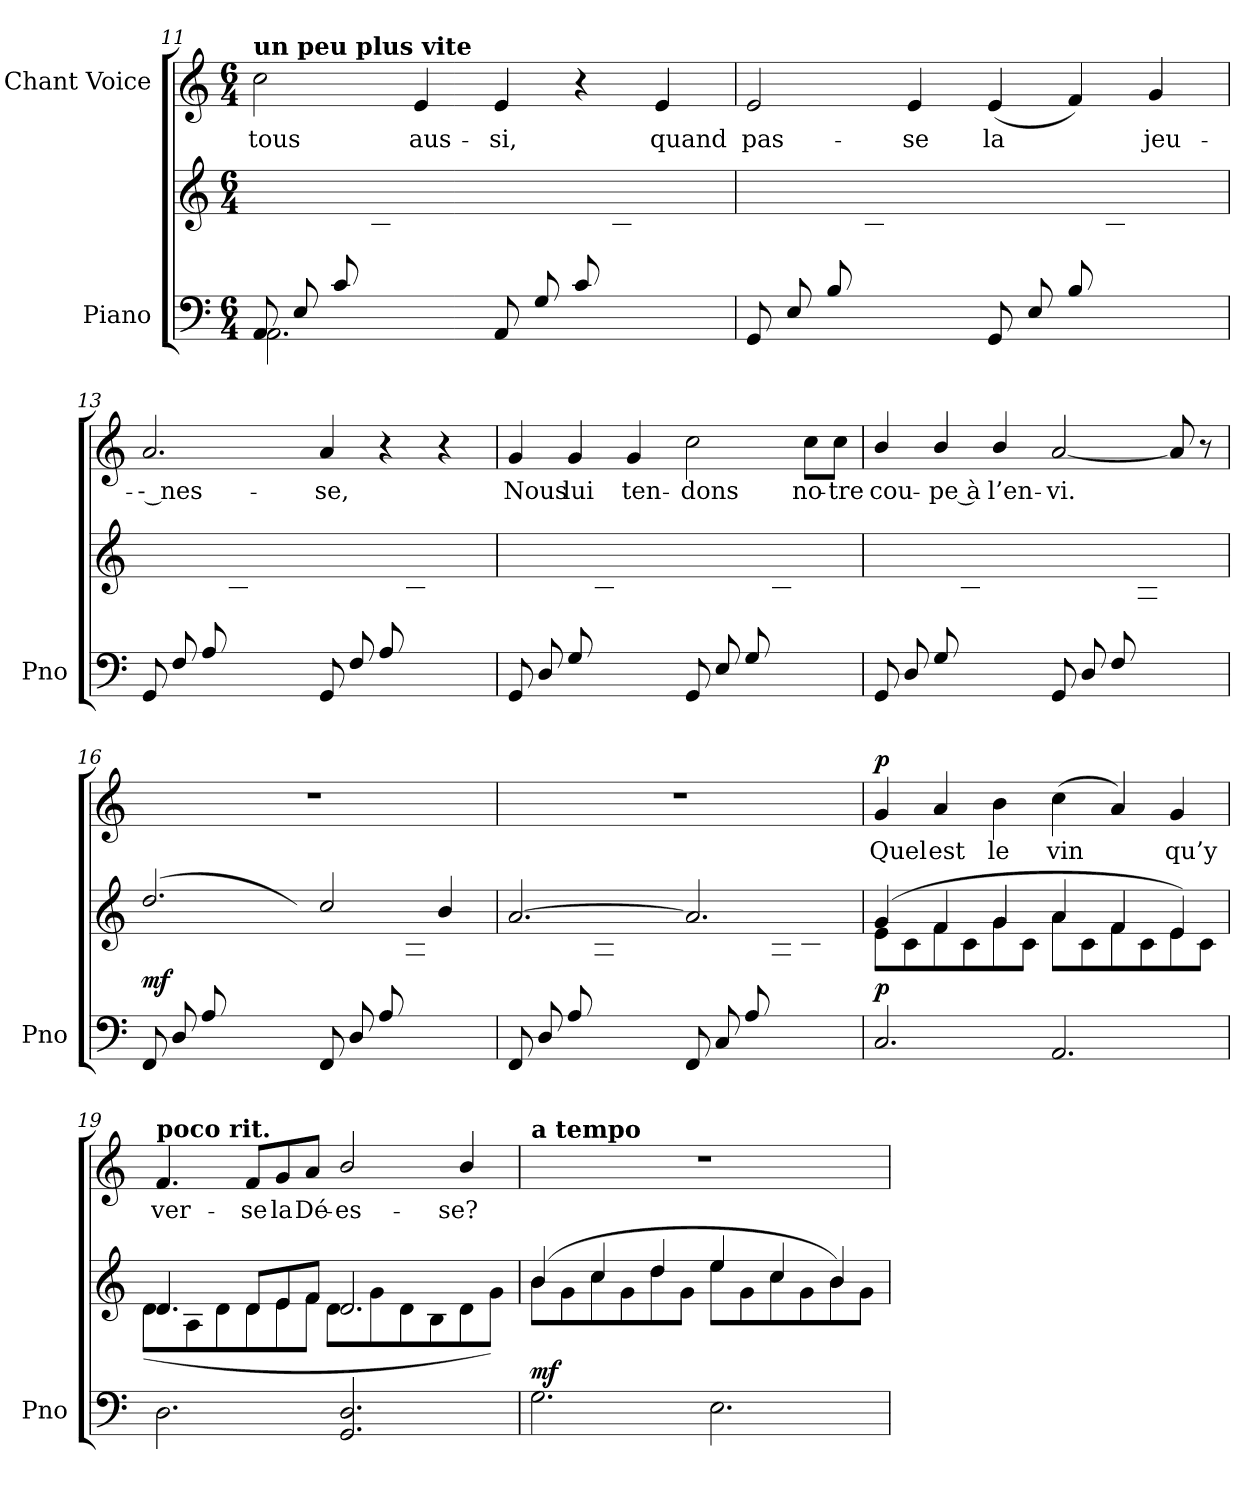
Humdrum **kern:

**kern	**kern	**dynam	**kern	**text	**dynam
*part2	*part2	*part2	*part1	*part1	*part1
*staff3	*staff2	*staff2/3	*staff1	*staff1	*staff1
*I"Piano	*	*	*I"Chant Voice	*	*
*I'Pno	*	*	*	*	*
*clefF4	*clefG2	*	*clefG2	*	*
*k[]	*k[]	*	*k[]	*	*
*M6/4	*M6/4	*	*M6/4	*	*
=11	=11	=11	=11	=11	=11
*^	*^	*	*	*	*
!	!	!	!	!	!LO:TX:a:B:t=un peu plus vite	!	!
!	!	!	!	!	!	!LO:LY:b	!
(<8AA/L	2.AA\	1.ryy	4.ryy	.	2cc\	tous	.
8E/	.	.	.	.	.	.	.
8c/	.	.	.	.	.	.	.
4.ryy	.	.	8c\	.	.	.	.
!	!	!	!	!	!	!LO:LY:b	!
.	.	.	8e\	.	4e/	aus-	.
.	.	.	8cc\J)	.	.	.	.
!	!	!	!	!	!	!LO:LY:b	!
(<8AA/L	2.ryy	.	4.ryy	.	4e/	-si,	.
8G/	.	.	.	.	.	.	.
8c/	.	.	.	.	4r	.	.
4.ryy	.	.	8c\	.	.	.	.
!	!	!	!	!	!	!LO:LY:b	!
.	.	.	8e\	.	4e/	quand	.
.	.	.	8cc\J)	.	.	.	.
!!LO:PB:g=z
=12	=12	=12	=12	=12	=12	=12	=12
!	!	!	!	!	!	!LO:LY:b	!
*	*	*v	*v	*	*	*	*
(<8GG/L	1.ryy	4.ryy	.	2e/	pas-	.
8E/	.	.	.	.	.	.
8B/	.	.	.	.	.	.
4.ryy	.	8B\	.	.	.	.
!	!	!	!	!	!LO:LY:b	!
.	.	8e\	.	4e/	-se	.
.	.	8b\J)	.	.	.	.
!	!	!	!	!	!LO:LY:b	!
(<8GG/L	.	4.ryy	.	(4e/	la	.
8E/	.	.	.	.	.	.
8B/	.	.	.	4f/)	.	.
4.ryy	.	8B\	.	.	.	.
!	!	!	!	!	!LO:LY:b	!
.	.	8e\	.	4g/	jeu-	.
.	.	8b\J)	.	.	.	.
!!LO:PB:g=z
=13	=13	=13	=13	=13	=13	=13
!	!	!	!	!	!LO:LY:b	!
(<8GG/L	1.ryy	4.ryy	.	2.a/	-- nes-	.
8F/	.	.	.	.	.	.
8A/	.	.	.	.	.	.
4.ryy	.	8c\	.	.	.	.
.	.	8f\	.	.	.	.
.	.	8a\J)	.	.	.	.
!	!	!	!	!	!LO:LY:b	!
(<8GG/L	.	4.ryy	.	4a/	-se,	.
8F/	.	.	.	.	.	.
8A/	.	.	.	4r	.	.
4.ryy	.	8c\	.	.	.	.
.	.	8f\	.	4r	.	.
.	.	8a\J)	.	.	.	.
=14	=14	=14	=14	=14	=14	=14
!	!	!	!	!	!LO:LY:b	!
(<8GG/L	1.ryy	4.ryy	.	4g/	Nous	.
8D/	.	.	.	.	.	.
!	!	!	!	!	!LO:LY:b	!
8G/	.	.	.	4g/	lui	.
4.ryy	.	8B\	.	.	.	.
!	!	!	!	!	!LO:LY:b	!
.	.	8d\	.	4g/	ten-	.
.	.	8g\J)	.	.	.	.
!	!	!	!	!	!LO:LY:b	!
(<8GG/L	.	4.ryy	.	2cc\	-dons	.
8E/	.	.	.	.	.	.
8G/	.	.	.	.	.	.
4.ryy	.	8c\	.	.	.	.
!	!	!	!	!	!LO:LY:b	!
.	.	8e\	.	8cc\L	no-	.
!	!	!	!	!	!LO:LY:b	!
.	.	8cc\J)	.	8cc\J	-tre	.
!!LO:LB:g=z
=15	=15	=15	=15	=15	=15	=15
!	!	!	!	!	!LO:LY:b	!
(<8GG/L	1.ryy	4.ryy	.	4b/	cou-	.
8D/	.	.	.	.	.	.
!	!	!	!	!	!LO:LY:b	!
8G/	.	.	.	4b/	pe à	.
4.ryy	.	8B\	.	.	.	.
!	!	!	!	!	!LO:LY:b	!
.	.	8d\	.	4b/	l’en-	.
.	.	8g\J)	.	.	.	.
!	!	!	!	!	!LO:LY:b	!
(<8GG/L	.	4.ryy	.	[2a/	-vi.	.
8D/	.	.	.	.	.	.
8F/	.	.	.	.	.	.
4.ryy	.	8A\	.	.	.	.
.	.	8d\	.	8a/]	.	.
.	.	8a\J)	.	8r	.	.
*v	*v	*	*	*	*	*
!!LO:LB:g=z
=16	=16	=16	=16	=16	=16
*	*^	*	*	*	*
!	!	!	!LO:DY:b	!	!	!
(<8FF/L	(2.dd/	4.ryy	mf	1.r	.	.
8D/	.	.	.	.	.	.
8A/	.	.	.	.	.	.
4.ryy	.	8d\	.	.	.	.
.	.	8f\	.	.	.	.
.	.	8a\J)	.	.	.	.
(<8FF/L	2cc/	4.ryy	.	.	.	.
8D/	.	.	.	.	.	.
8A/	.	.	.	.	.	.
4.ryy	.	8A\	.	.	.	.
.	4b/	8d\	.	.	.	.
.	.	8f\J)	.	.	.	.
=17	=17	=17	=17	=17	=17	=17
(<8FF/L	[>2.a/	4.ryy	.	1.r	.	.
8D/	.	.	.	.	.	.
8A/	.	.	.	.	.	.
4.ryy	.	8A\	.	.	.	.
.	.	8d\	.	.	.	.
.	.	8f\J)	.	.	.	.
(<8FF/L	2.a/])	4.ryy	.	.	.	.
8C/	.	.	.	.	.	.
8A/	.	.	.	.	.	.
4.ryy	.	8A\	.	.	.	.
.	.	8c\	.	.	.	.
.	.	8f\J)	.	.	.	.
!!LO:LB:g=z
=18	=18	=18	=18	=18	=18	=18
!	!	!	!LO:DY:a=2	!	!LO:LY:b	!LO:DY:a
2.C/	(4g/	8e\L	p	4g/	Quel	p
.	.	8c\	.	.	.	.
!	!	!	!	!	!LO:LY:b	!
.	4f/	8f\	.	4a/	est	.
.	.	8c\	.	.	.	.
!	!	!	!	!	!LO:LY:b	!
.	4g/	8g\	.	4b\	le	.
.	.	8c\J	.	.	.	.
!	!	!	!	!	!LO:LY:b	!
2.AA/	4a/	8a\L	.	(4cc\	vin	.
.	.	8c\	.	.	.	.
.	4f/	8f\	.	4a/)	.	.
.	.	8c\	.	.	.	.
!	!	!	!	!	!LO:LY:b	!
.	4e/)	8e\	.	4g/	qu’y	.
.	.	8c\J	.	.	.	.
!!LO:PB:g=z
=19	=19	=19	=19	=19	=19	=19
!	!	!	!	!LO:TX:a:B:t=poco rit.	!	!
!	!	!	!	!	!LO:LY:b	!
2.D\	4.d/	(>8d\L	.	4.f/	ver-	.
.	.	8A\	.	.	.	.
.	.	8d\	.	.	.	.
!	!	!	!	!	!LO:LY:b	!
.	8d/L	8d\	.	8f/L	-se	.
!	!	!	!	!	!LO:LY:b	!
.	8e/	8e\	.	8g/	la	.
!	!	!	!	!	!LO:LY:b	!
.	8f/J	8f\J	.	8a/J	Dé-	.
!	!	!	!	!	!LO:LY:b	!
2.GG/ 2.D/	2.d/	8d\L	.	2b/	-es-	.
.	.	8g\	.	.	.	.
.	.	8d\	.	.	.	.
.	.	8B\	.	.	.	.
!	!	!	!	!	!LO:LY:b	!
.	.	8d\	.	4b/	-se?	.
.	.	8g\J)	.	.	.	.
=20	=20	=20	=20	=20	=20	=20
!	!	!	!	!LO:TX:a:B:t=a tempo	!	!
!	!	!	!LO:DY:a=2	!	!	!
2.G\	(4b/	8b\L	mf	1.r	.	.
.	.	8g\	.	.	.	.
.	4cc/	8cc\	.	.	.	.
.	.	8g\	.	.	.	.
.	4dd/	8dd\	.	.	.	.
.	.	8g\J	.	.	.	.
2.E\	4ee/	8ee\L	.	.	.	.
.	.	8g\	.	.	.	.
.	4cc/	8cc\	.	.	.	.
.	.	8g\	.	.	.	.
.	4b/)	8b\	.	.	.	.
.	.	8g\J	.	.	.	.
*	*v	*v	*	*	*	*
=	=	=	=	=	=
*-	*-	*-	*-	*-	*-
